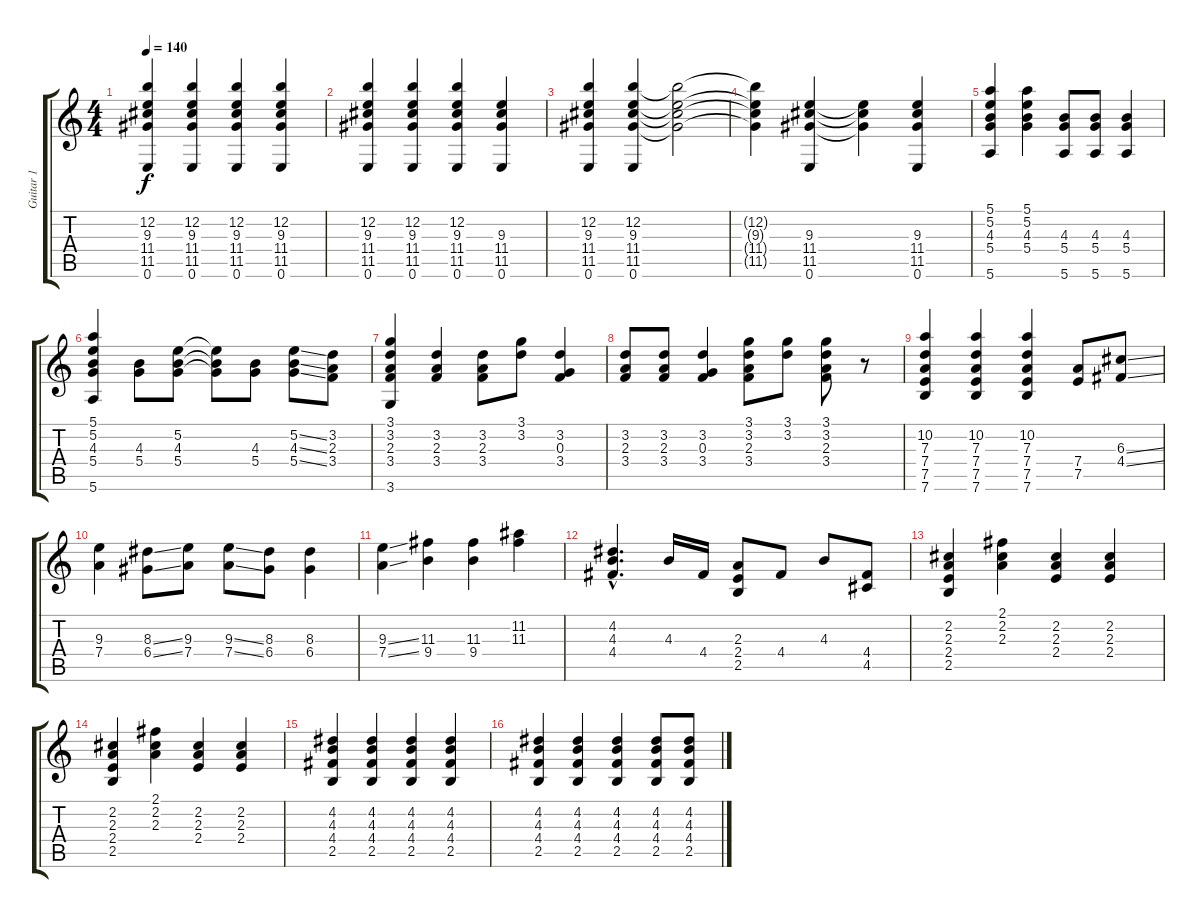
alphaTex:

\track ("Guitar 1" "Guitar 1") {instrument electricguitarclean}
\staff {score tabs}
\tuning (E4 B3 G3 D3 A2 E2) {hide}
\ts (4 4)
\tempo 140
\clef g2
\ks c
(12.2 9.3 11.4 11.5 0.6).4{dy f} (12.2 9.3 11.4 11.5 0.6).4 (12.2 9.3 11.4 11.5 0.6).4 (12.2 9.3 11.4 11.5 0.6).4 |
(12.2 9.3 11.4 11.5 0.6).4 (12.2 9.3 11.4 11.5 0.6).4 (12.2 9.3 11.4 11.5 0.6).4 (9.3 11.4 11.5 0.6).4 |
(12.2 9.3 11.4 11.5 0.6).4 (12.2 9.3 11.4 11.5 0.6).4 (12.2{t} 9.3{t} 11.4{t} 11.5{t}).2 |
(12.2{t} 9.3{t} 11.4{t} 11.5{t}).4 (9.3 11.4 11.5 0.6).4 (9.3{t} 11.4{t} 11.5{t}).4 (9.3 11.4 11.5 0.6).4 |
(5.1 5.2 4.3 5.4 5.6).4 (5.1 5.2 4.3 5.4).4 (4.3 5.4 5.6).8 (4.3 5.4 5.6).8 (4.3 5.4 5.6).4 |
(5.1 5.2 4.3 5.4 5.6).4 (4.3 5.4).8 (5.2 4.3 5.4).8 (5.2{t} 4.3{t} 5.4{t}).8 (4.3 5.4).8 (5.2{ss} 4.3{ss} 5.4{ss}).8 (3.2 2.3 3.4).8 |
(3.1 3.2 2.3 3.4 3.6).4 (3.2 2.3 3.4).4 (3.2 2.3 3.4).8 (3.1 3.2).8 (3.2 0.3 3.4).4 |
(3.2 2.3 3.4).8 (3.2 2.3 3.4).8 (3.2 0.3 3.4).4 (3.1 3.2 2.3 3.4).8 (3.1 3.2).8 (3.1 3.2 2.3 3.4).8 r.8 |
(10.2 7.3 7.4 7.5 7.6).4 (10.2 7.3 7.4 7.5 7.6).4 (10.2 7.3 7.4 7.5 7.6).4 (7.4 7.5).8 (6.3{ss} 4.4{ss}).8 |
(9.3 7.4).4 (8.3{ss} 6.4{ss}).8 (9.3 7.4).8 (9.3{ss} 7.4{ss}).8 (8.3 6.4).8 (8.3 6.4).4 |
(9.3{ss} 7.4{ss}).4 (11.3 9.4).4 (11.3 9.4).4 (11.2 11.3).4 |
(4.2{hac} 4.3{hac} 4.4{hac}).4{d} 4.3.16 4.4.16 (2.3 2.4 2.5).8 4.4.8 4.3.8 (4.4 4.5).8 |
(2.2 2.3 2.4 2.5).4 (2.1 2.2 2.3).4 (2.2 2.3 2.4).4 (2.2 2.3 2.4).4 |
(2.2 2.3 2.4 2.5).4 (2.1 2.2 2.3).4 (2.2 2.3 2.4).4 (2.2 2.3 2.4).4 |
(4.2 4.3 4.4 2.5).4 (4.2 4.3 4.4 2.5).4 (4.2 4.3 4.4 2.5).4 (4.2 4.3 4.4 2.5).4 |
(4.2 4.3 4.4 2.5).4 (4.2 4.3 4.4 2.5).4 (4.2 4.3 4.4 2.5).4 (4.2 4.3 4.4 2.5).8 (4.2 4.3 4.4 2.5).8
